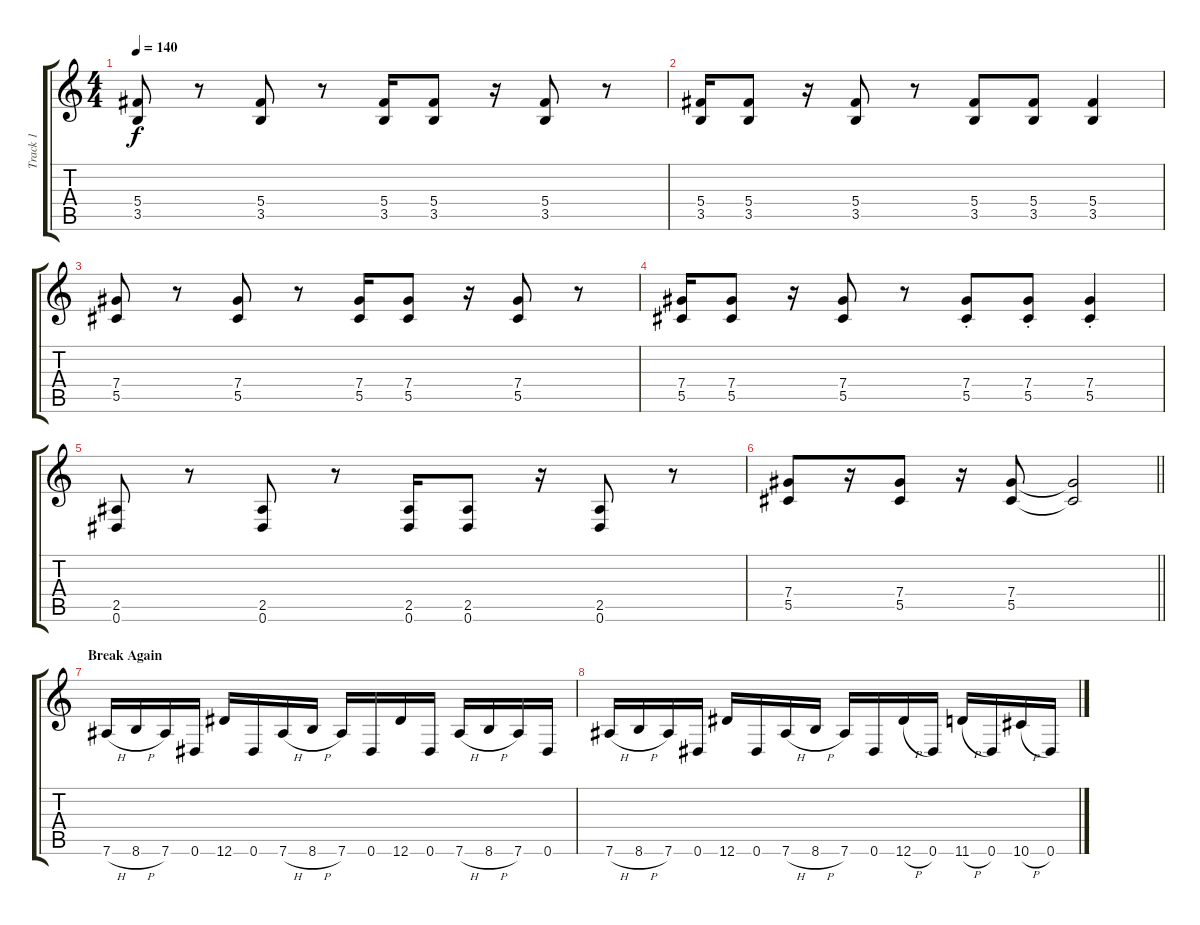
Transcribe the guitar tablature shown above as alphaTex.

\track ("Track 1" "Track 1") {instrument distortionguitar}
\staff {score tabs}
\tuning (Eb4 Bb3 Gb3 Db3 Ab2 Eb2) {hide}
\ts (4 4)
\tempo 140
\clef g2
\ks c
(5.4 3.5).8{dy f} r.8 (5.4 3.5).8 r.8 (5.4 3.5).16 (5.4 3.5).8 r.16 (5.4 3.5).8 r.8 |
(5.4 3.5).16 (5.4 3.5).8 r.16 (5.4 3.5).8 r.8 (5.4 3.5).8 (5.4 3.5).8 (5.4 3.5).4 |
(7.4 5.5).8 r.8 (7.4 5.5).8 r.8 (7.4 5.5).16 (7.4 5.5).8 r.16 (7.4 5.5).8 r.8 |
(7.4 5.5).16 (7.4 5.5).8 r.16 (7.4 5.5).8 r.8 (7.4{st} 5.5{st}).8 (7.4{st} 5.5{st}).8 (7.4{st} 5.5{st}).4 |
(2.5 0.6).8 r.8 (2.5 0.6).8 r.8 (2.5 0.6).16 (2.5 0.6).8 r.16 (2.5 0.6).8 r.8 |
\barLineRight lightlight
(7.4 5.5).8 r.16 (7.4 5.5).8 r.16 (7.4 5.5).8 (7.4{t} 5.5{t}).2 |
\section ("" "Break Again")
7.6{h}.16 8.6{h}.16 7.6.16 0.6.16 12.6.16 0.6.16 7.6{h}.16 8.6{h}.16 7.6.16 0.6.16 12.6.16 0.6.16 7.6{h}.16 8.6{h}.16 7.6.16 0.6.16 |
7.6{h}.16 8.6{h}.16 7.6.16 0.6.16 12.6.16 0.6.16 7.6{h}.16 8.6{h}.16 7.6.16 0.6.16 12.6{h}.16 0.6.16 11.6{h}.16 0.6.16 10.6{h}.16 0.6.16
